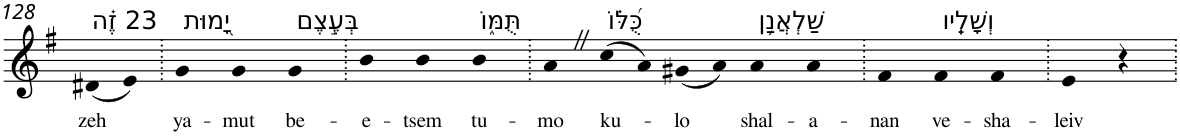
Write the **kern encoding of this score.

**kern	**text
*part1	*part1
*staff1	*staff1
*I"Piano	*
*I'Pno	*
!!LO:PB:g=z
*clefG2	*
*k[f#]	*
*G:	*
=128	=128
!LO:TX:a:t=23 זֶ֗ה	!
!	!LO:LY:b
(8d#X	zeh
8e)	.
=129.	=129.
!LO:TX:a:t=יָ֭מוּת	!
!	!LO:LY:b
4g	ya-
!	!LO:LY:b
4g	-mut
!LO:TX:a:t=בְּעֶ֣צֶם	!
!	!LO:LY:b
4g	be-
=130.	=130.
!	!LO:LY:b
4b	-e-
!	!LO:LY:b
4b	-tsem
!LO:TX:a:t=תֻּמּ֑וֹ	!
!	!LO:LY:b
4b	tu-
=131.	=131.
!	!LO:LY:b
4aZ	-mo
!LO:TX:a:t=כֻּ֝לּ֗וֹ	!
!	!LO:LY:b
(8cc	ku-
8a)	.
!	!LO:LY:b
(8g#X	-lo
8a)	.
!LO:TX:a:t=שַׁלְאֲנַ֥ן	!
!	!LO:LY:b
4a	shal-
!	!LO:LY:b
4a	-a-
=132.	=132.
!	!LO:LY:b
4f#	-nan
!LO:TX:a:t=וְשָׁלֵֽיו	!
!	!LO:LY:b
4f#	ve-
!	!LO:LY:b
4f#	-sha-
=133.	=133.
!	!LO:LY:b
4e	-leiv
4r	.
=.	=.
*-	*-
